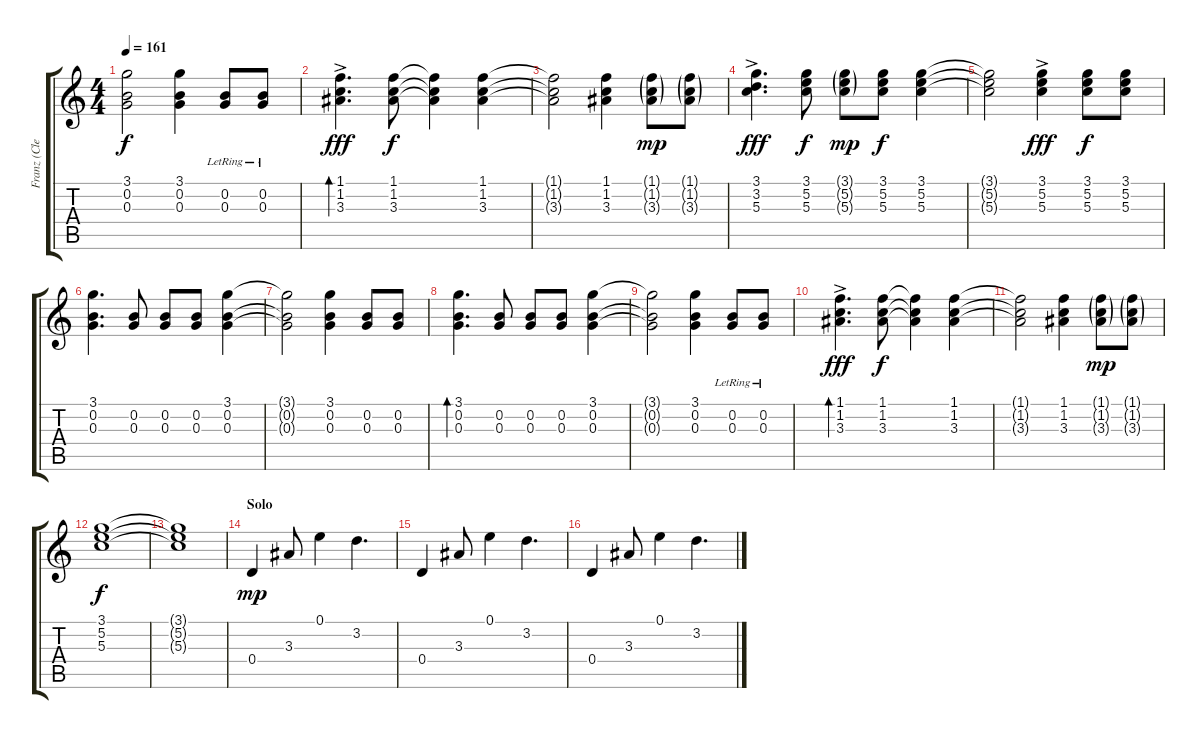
\track ("Franz (Clean Guitar)" "Franz (Cle") {instrument acousticguitarsteel}
\staff {score tabs}
\tuning (E4 B3 G3 D3 A2 D2) {hide}
\ts (4 4)
\tempo 161
\clef g2
\ks c
(3.1{t} 0.2{t} 0.3{t}).2{dy f} (3.1 0.2 0.3).4 (0.2{lr} 0.3{lr}).8 (0.2{lr} 0.3{lr}).8 |
(1.1{ac} 1.2{ac} 3.3{ac}).4{d bd 60 dy fff} (1.1 1.2 3.3).8{dy f} (1.1{t} 1.2{t} 3.3{t}).4 (1.1 1.2 3.3).4 |
(1.1{t} 1.2{t} 3.3{t}).2 (1.1 1.2 3.3).4 (1.1{g} 1.2{g} 3.3{g}).8{dy mp} (1.1{g} 1.2{g} 3.3{g}).8 |
(3.1{ac} 3.2{ac} 5.3{ac}).4{d dy fff} (3.1 5.2 5.3).8{dy f} (3.1{g} 5.2{g} 5.3{g}).8{dy mp} (3.1 5.2 5.3).8{dy f} (3.1 5.2 5.3).4 |
(3.1{t} 5.2{t} 5.3{t}).2 (3.1{ac} 5.2{ac} 5.3{ac}).4{dy fff} (3.1 5.2 5.3).8{dy f} (3.1 5.2 5.3).8 |
(3.1 0.2 0.3).4{d} (0.2 0.3).8 (0.2 0.3).8 (0.2 0.3).8 (3.1 0.2 0.3).4 |
(3.1{t} 0.2{t} 0.3{t}).2 (3.1 0.2 0.3).4 (0.2 0.3).8 (0.2 0.3).8 |
(3.1 0.2 0.3).4{d bd 60} (0.2 0.3).8 (0.2 0.3).8 (0.2 0.3).8 (3.1 0.2 0.3).4 |
(3.1{t} 0.2{t} 0.3{t}).2 (3.1 0.2 0.3).4 (0.2{lr} 0.3{lr}).8 (0.2{lr} 0.3{lr}).8 |
(1.1{ac} 1.2{ac} 3.3{ac}).4{d bd 60 dy fff} (1.1 1.2 3.3).8{dy f} (1.1{t} 1.2{t} 3.3{t}).4 (1.1 1.2 3.3).4 |
(1.1{t} 1.2{t} 3.3{t}).2 (1.1 1.2 3.3).4 (1.1{g} 1.2{g} 3.3{g}).8{dy mp} (1.1{g} 1.2{g} 3.3{g}).8 |
(3.1 5.2 5.3).1{dy f} |
(3.1{t} 5.2{t} 5.3{t}).1 |
\section ("" "Solo")
0.4.4{dy mp} 3.3.8 0.1.4 3.2.4{d} |
0.4.4 3.3.8 0.1.4 3.2.4{d} |
0.4.4 3.3.8 0.1.4 3.2.4{d}
